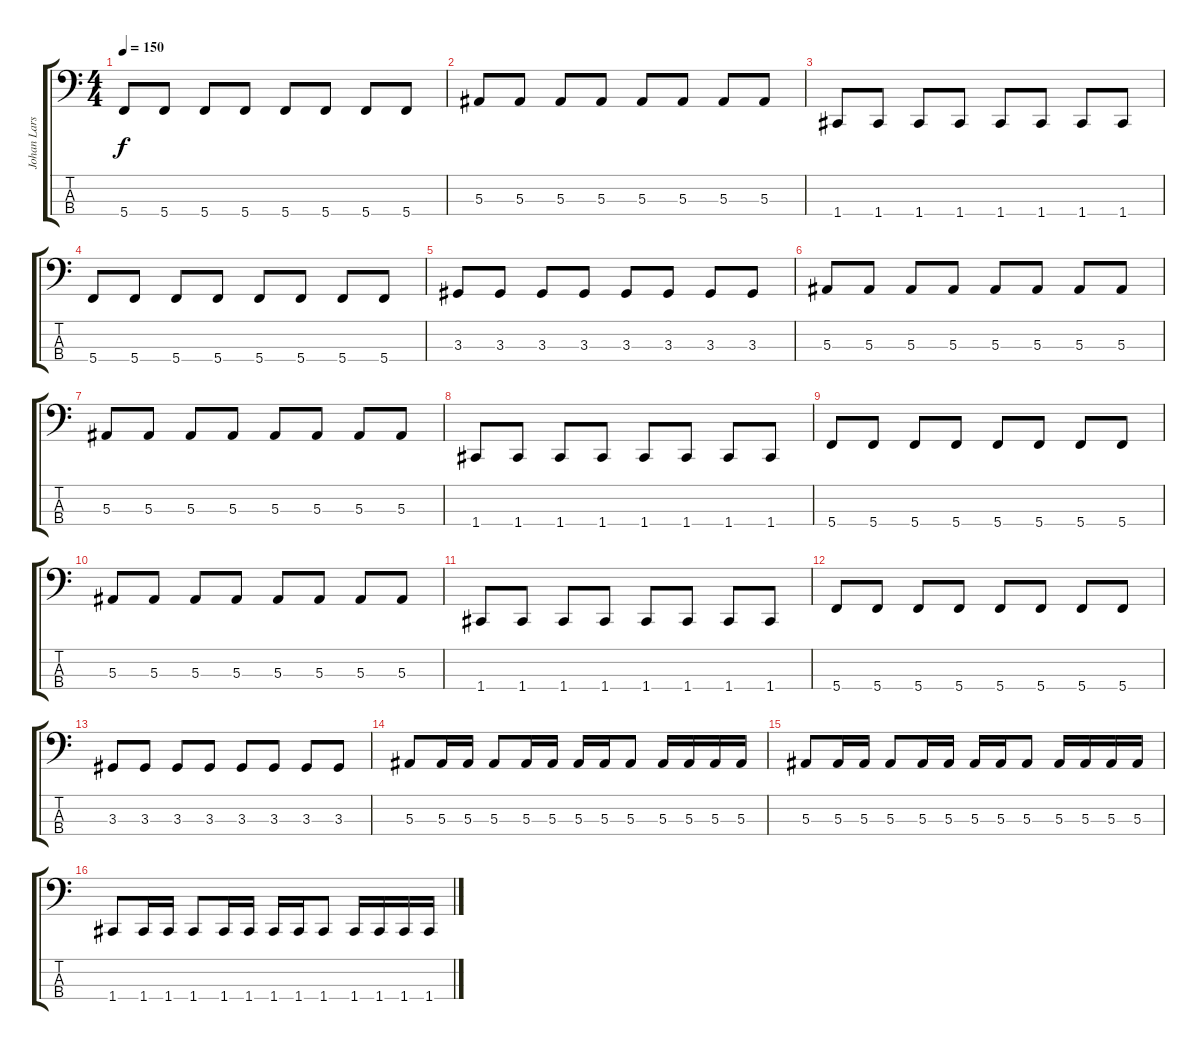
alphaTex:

\track ("Johan Larsson" "Johan Lars") {instrument electricbassfinger}
\staff {score tabs}
\tuning (Eb2 Bb1 F1 C1) {hide}
\ts (4 4)
\tempo 150
\clef f4
\ks c
5.4.8{dy f} 5.4.8 5.4.8 5.4.8 5.4.8 5.4.8 5.4.8 5.4.8 |
5.3.8 5.3.8 5.3.8 5.3.8 5.3.8 5.3.8 5.3.8 5.3.8 |
1.4.8 1.4.8 1.4.8 1.4.8 1.4.8 1.4.8 1.4.8 1.4.8 |
5.4.8 5.4.8 5.4.8 5.4.8 5.4.8 5.4.8 5.4.8 5.4.8 |
3.3.8 3.3.8 3.3.8 3.3.8 3.3.8 3.3.8 3.3.8 3.3.8 |
5.3.8 5.3.8 5.3.8 5.3.8 5.3.8 5.3.8 5.3.8 5.3.8 |
5.3.8 5.3.8 5.3.8 5.3.8 5.3.8 5.3.8 5.3.8 5.3.8 |
1.4.8 1.4.8 1.4.8 1.4.8 1.4.8 1.4.8 1.4.8 1.4.8 |
5.4.8 5.4.8 5.4.8 5.4.8 5.4.8 5.4.8 5.4.8 5.4.8 |
5.3.8 5.3.8 5.3.8 5.3.8 5.3.8 5.3.8 5.3.8 5.3.8 |
1.4.8 1.4.8 1.4.8 1.4.8 1.4.8 1.4.8 1.4.8 1.4.8 |
5.4.8 5.4.8 5.4.8 5.4.8 5.4.8 5.4.8 5.4.8 5.4.8 |
3.3.8 3.3.8 3.3.8 3.3.8 3.3.8 3.3.8 3.3.8 3.3.8 |
5.3.8 5.3.16 5.3.16 5.3.8 5.3.16 5.3.16 5.3.16 5.3.16 5.3.8 5.3.16 5.3.16 5.3.16 5.3.16 |
5.3.8 5.3.16 5.3.16 5.3.8 5.3.16 5.3.16 5.3.16 5.3.16 5.3.8 5.3.16 5.3.16 5.3.16 5.3.16 |
1.4.8 1.4.16 1.4.16 1.4.8 1.4.16 1.4.16 1.4.16 1.4.16 1.4.8 1.4.16 1.4.16 1.4.16 1.4.16
